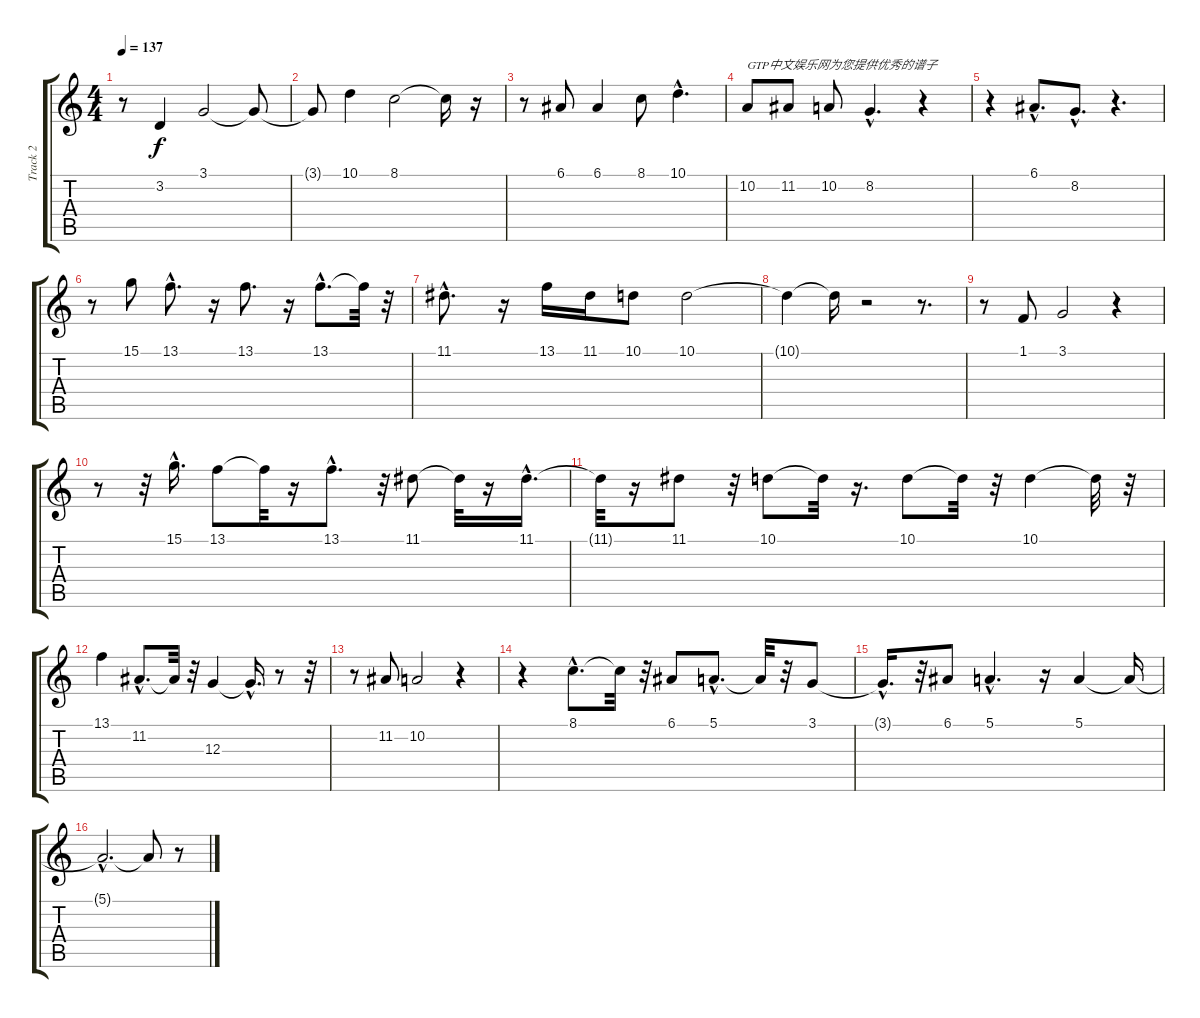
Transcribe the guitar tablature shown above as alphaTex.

\track ("Track 2" "Track 2") {instrument lead1square}
\staff {score tabs}
\tuning (E4 B3 G3 D3 A2 E2) {hide}
\ts (4 4)
\tempo 137
\clef g2
\ks c
r.8{dy f instrument lead1square} 3.2.4 3.1.2 3.1{t}.8 |
3.1{t}.8 10.1.4 8.1.2 8.1{t}.16 r.16 |
r.8 6.1.8 6.1.4 8.1.8 10.1{hac}.4{d} |
10.2.8{txt "GTP中文娱乐网为您提供优秀的谱子"} 11.2.8 10.2.8 8.2{hac}.4{d} r.4 |
r.4 6.1{hac}.8{d} 8.2{hac}.8{d} r.4{d} |
r.8 15.1.8 13.1{hac}.8{d} r.16 13.1.8{d} r.16 13.1{hac}.8{d} 13.1{t}.32 r.32 |
11.1{hac}.8{d} r.16 13.1.16 11.1.16 10.1.8 10.1.2 |
10.1{t}.4 10.1{t}.16 r.2 r.8{d} |
r.8 1.1.8 3.1.2 r.4 |
r.8 r.32 15.1{hac}.16{d} 13.1.8 13.1{t}.32 r.16 13.1{hac}.8{d} r.32 11.1.8 11.1{t}.32 r.16 11.1{hac}.16{d} |
11.1{t}.32 r.16 11.1.8 r.32 10.1.8 10.1{t}.32 r.16{d} 10.1.8 10.1{t}.32 r.32 10.1.4 10.1{t}.32 r.32 |
13.1.4 11.2{hac}.8{d} 11.2{t}.32 r.32 12.3.4 12.3{hac t}.16{d} r.8 r.32 |
r.8 11.2.8 10.2.2 r.4 |
r.4 8.1{hac}.8{d} 8.1{t}.32 r.32 6.1.8 5.1{hac}.8{d} 5.1{t}.32 r.32 3.1.8 |
3.1{hac t}.16{d} r.32 6.1.8 5.1{hac}.4{d} r.16 5.1.4 5.1{t}.16 |
5.1{hac t}.2{d} 5.1{t}.8 r.8
